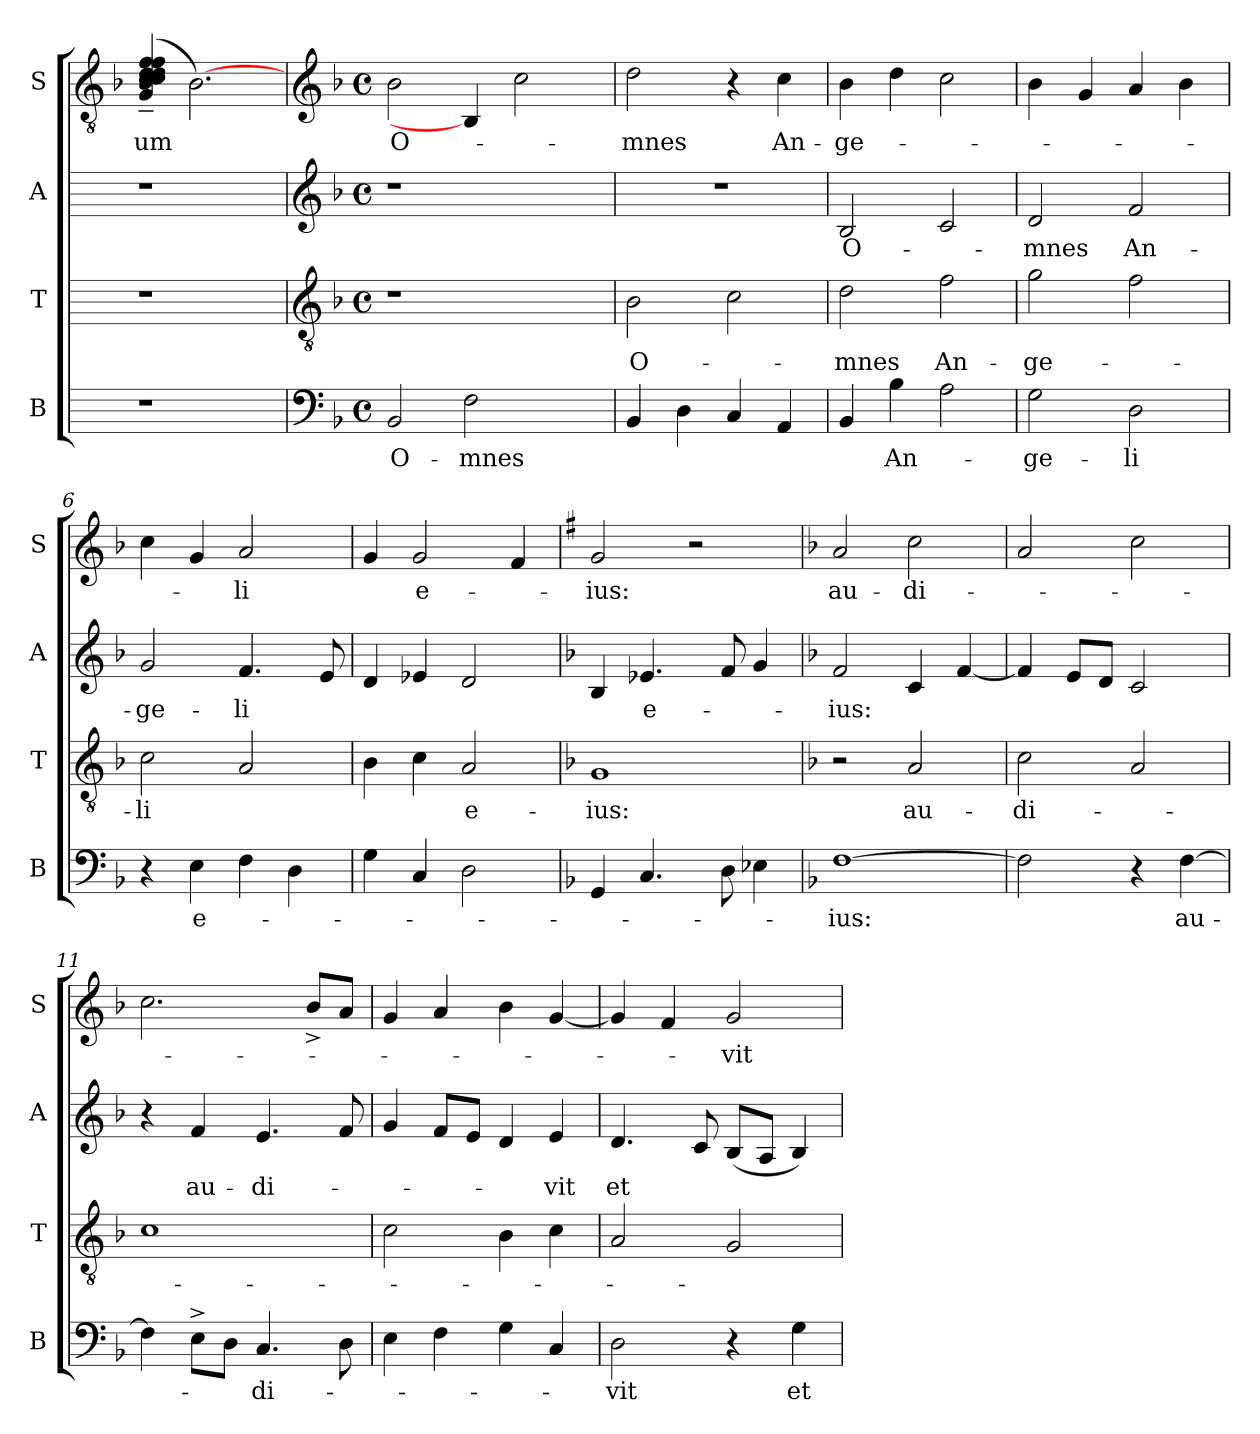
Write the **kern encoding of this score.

**kern	**text	**kern	**text	**kern	**text	**kern	**text
*part4	*part4	*part3	*part3	*part2	*part2	*part1	*part1
*staff4	*staff4	*staff3	*staff3	*staff2	*staff2	*staff1	*staff1
*I"B	*	*I"T	*	*I"A	*	*I"S	*
*I'B	*	*I'T	*	*I'A	*	*I'S	*
!!LO:PB:g=z
*stria5	*	*stria5	*	*stria5	*	*stria5	*
*	*	*	*	*	*	*clefGv2	*
*	*	*	*	*	*	*k[b-]	*
*	*	*	*	*	*	*F:	*
=1	=1	=1	=1	=1	=1	=1	=1
!	!	!	!	!	!	!	!LO:LY:b:cj
1r	.	1r	.	1r	.	(>(>(>(>(>4G/~> 4B-/~> 4d/~> 4c/~> 4d/~> 4c/~> 4c/~> 4f/~> 4c/~> 4f/~> 4c/~>	-um
.	.	.	.	.	.	[2.B-)	.
!!LO:LB:g=z
=2	=2	=2	=2	=2	=2	=2	=2
*clefF4	*	*clefGv2	*	*clefG2	*	*clefG2	*
*k[b-]	*	*k[b-]	*	*k[b-]	*	*	*
*F:	*	*F:	*	*F:	*	*	*
*M4/4	*	*M4/4	*	*M4/4	*	*M4/4	*
*met(c)	*	*met(c)	*	*met(c)	*	*met(c)	*
!	!LO:LY:b:cj	!	!	!	!	!	!LO:LY:b:cj
2BB-/	O-	1r	.	1r	.	2b-\	O-
!	!LO:LY:b	!	!	!	!	!	!
2F\	-mnes	.	.	.	.	4B-]	.
.	.	.	.	.	.	2cc\	.
4ryy	.	4ryy	.	4ryy	.	.	.
=3	=3	=3	=3	=3	=3	=3	=3
!	!	!	!LO:LY:b:cj	!	!	!	!LO:LY:b:cj
4BB-/	.	2B-\	O-	1r	.	2dd\	-mnes
4D\	.	.	.	.	.	.	.
4C/	.	2c\	.	.	.	4r	.
!	!	!	!	!	!	!	!LO:LY:b:cj
4AA/	.	.	.	.	.	4cc\	An-
=4	=4	=4	=4	=4	=4	=4	=4
!	!	!	!LO:LY:b:cj	!	!LO:LY:b:cj	!	!LO:LY:b:cj
4BB-/	.	2d\	-mnes	2B-/	O-	4b-\	-ge-
!	!LO:LY:b:cj	!	!	!	!	!	!
4B-\	An-	.	.	.	.	4dd\	.
!	!	!	!LO:LY:b:cj	!	!	!	!
2A\	.	2f\	An-	2c/	.	2cc\	.
=5	=5	=5	=5	=5	=5	=5	=5
!	!LO:LY:b:cj	!	!LO:LY:b:cj	!	!LO:LY:b:cj	!	!
2G\	-ge-	2g\	-ge-	2d/	-mnes	4b-\	.
.	.	.	.	.	.	4g/	.
!	!LO:LY:b:cj	!	!	!	!LO:LY:b:cj	!	!
2D\	-li	2f\	.	2f/	An-	4a/	.
.	.	.	.	.	.	4b-\	.
=6	=6	=6	=6	=6	=6	=6	=6
!	!	!	!LO:LY:b:rj	!	!LO:LY:b:cj	!	!
4r	.	2c\	-li	2g/	-ge-	4cc\	.
!	!LO:LY:b:cj	!	!	!	!	!	!
4E\	e-	.	.	.	.	4g/	.
!	!	!	!	!	!LO:LY:b:rj	!	!LO:LY:b:rj
4F\	.	2A/	.	4.f/	-li	2a/	-li
4D\	.	.	.	.	.	.	.
.	.	.	.	8e/	.	.	.
=7	=7	=7	=7	=7	=7	=7	=7
4G\	.	4B-\	.	4d/	.	4g/	.
!	!	!	!	!	!	!	!LO:LY:b:cj
4C/	.	4c\	.	4e-/	.	2g/	e-
!	!	!	!LO:LY:b:cj	!	!	!	!
2D\	.	2A/	e-	2d/	.	.	.
.	.	.	.	.	.	4f/	.
=8	=8	=8	=8	=8	=8	=8	=8
*	*	*	*	*	*	*k[f#]	*
*	*	*	*	*	*	*G:	*
!	!	!	!LO:LY:b:cj	!	!	!	!LO:LY:b:cj
4GG/	.	1G	-ius:	4B-/	.	2g/	-ius:
!	!	!	!	!	!LO:LY:b:cj	!	!
4.C/	.	.	.	4.e-X/	e-	.	.
.	.	.	.	.	.	2r	.
8D\	.	.	.	8f/	.	.	.
4E-\	.	.	.	4g/	.	.	.
!!LO:LB:g=z
=9	=9	=9	=9	=9	=9	=9	=9
*	*	*	*	*	*	*k[b-]	*
*	*	*	*	*	*	*F:	*
!	!LO:LY:b:cj	!	!	!	!LO:LY:b:cj	!	!LO:LY:b:cj
[>1F	-ius:	2r	.	2f/	-ius:	2a/	au-
!	!	!	!LO:LY:b:cj	!	!	!	!LO:LY:b:cj
.	.	2A/	au-	4c/	.	2cc\	-di-
.	.	.	.	[<4f/	.	.	.
=10	=10	=10	=10	=10	=10	=10	=10
!	!	!	!LO:LY:b:cj	!	!	!	!
2F\]	.	2c\	-di-	4f/]	.	2a/	.
.	.	.	.	8e/L	.	.	.
.	.	.	.	8d/J	.	.	.
4r	.	2A/	.	2c/	.	2cc\	.
!	!LO:LY:b:cj	!	!	!	!	!	!
[>4F\	au-	.	.	.	.	.	.
=11	=11	=11	=11	=11	=11	=11	=11
4F\]	.	1c	.	4r	.	2.cc\	.
!	!	!	!	!	!LO:LY:b:cj	!	!
8E^<\L	.	.	.	4f/	au-	.	.
8D\J	.	.	.	.	.	.	.
!	!LO:LY:b:cj	!	!	!	!LO:LY:b:cj	!	!
4.C/	-di-	.	.	4.e/	-di-	.	.
.	.	.	.	.	.	8b-^>/L	.
8D\	.	.	.	8f/	.	8a/J	.
=12	=12	=12	=12	=12	=12	=12	=12
4E\	.	2c\	.	4g/	.	4g/	.
4F\	.	.	.	8f/L	.	4a/	.
.	.	.	.	8e/J	.	.	.
4G\	.	4B-\	.	4d/	.	4b-\	.
!	!	!	!	!	!LO:LY:b:cj	!	!
4C/	.	4c\	.	4e/	-vit	[<4g/	.
=13	=13	=13	=13	=13	=13	=13	=13
!	!LO:LY:b:cj	!	!	!	!LO:LY:b:cj	!	!
2D\	-vit	2A/	.	4.d/	et	4g/]	.
.	.	.	.	.	.	4f/	.
.	.	.	.	8c/	.	.	.
!	!	!	!	!	!	!	!LO:LY:b:cj
4r	.	2G/	.	(>8B-/L	.	2g/	-vit
.	.	.	.	8A/J	.	.	.
!	!LO:LY:b:cj	!	!	!	!	!	!
4G\	et	.	.	4B-/)	.	.	.
=	=	=	=	=	=	=	=
*-	*-	*-	*-	*-	*-	*-	*-
